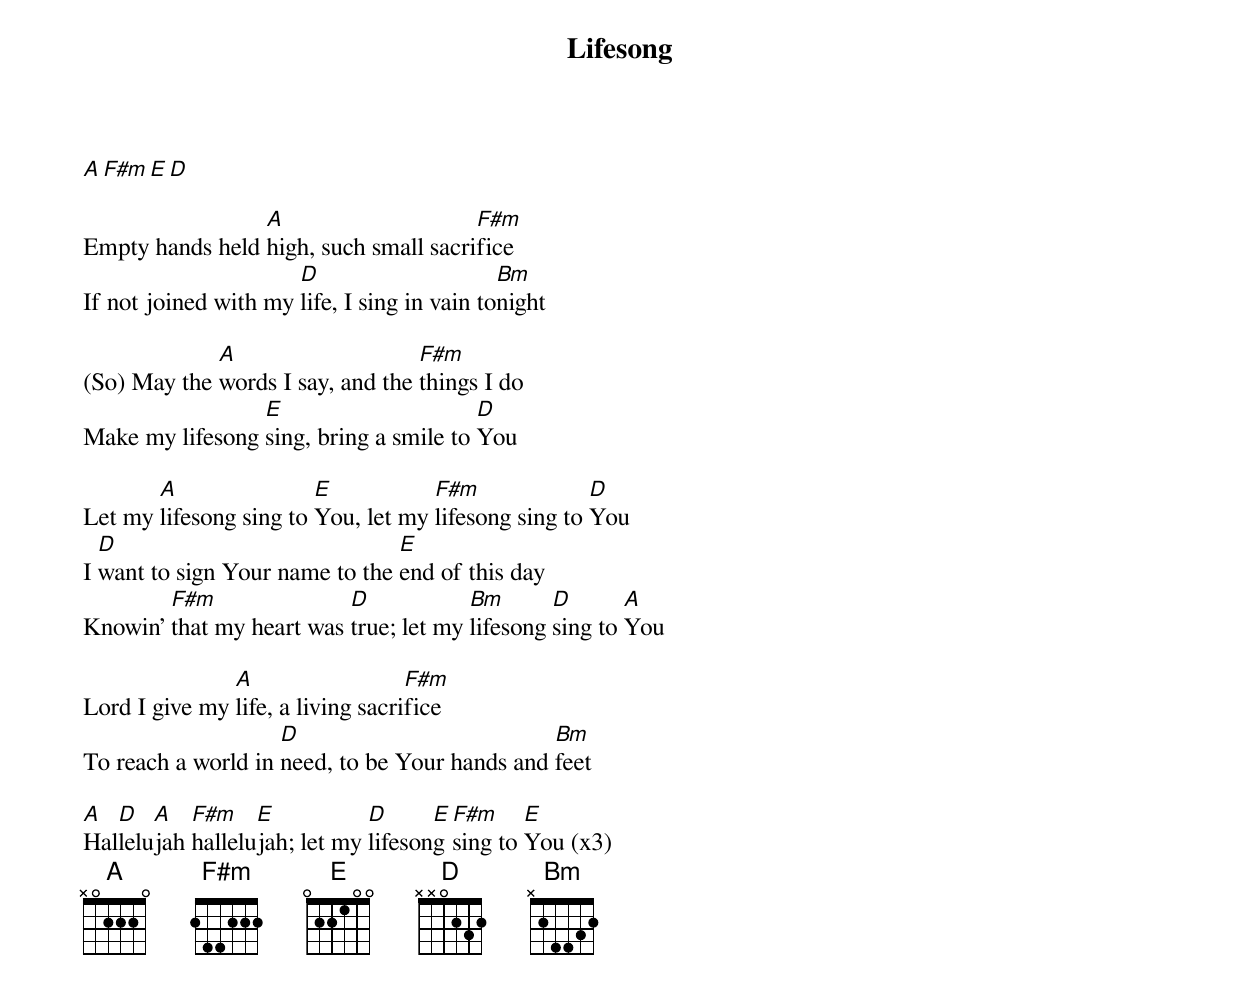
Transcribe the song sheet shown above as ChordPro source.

{title: Lifesong}
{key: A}
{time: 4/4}
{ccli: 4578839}
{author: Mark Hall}
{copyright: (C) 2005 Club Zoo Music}

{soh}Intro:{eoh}
[A][F#m][E][D]

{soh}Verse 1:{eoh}
Empty hands held [A]high, such small sacri[F#m]fice
If not joined with my [D]life, I sing in vain to[Bm]night

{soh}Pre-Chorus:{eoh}
(So) May the [A]words I say, and the [F#m]things I do
Make my lifesong [E]sing, bring a smile to [D]You

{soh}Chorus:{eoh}
Let my [A]lifesong sing to [E]You, let my [F#m]lifesong sing to [D]You
I [D]want to sign Your name to the [E]end of this day
Knowin' [F#m]that my heart was [D]true; let my [Bm]lifesong [D]sing to [A]You

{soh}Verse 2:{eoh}
Lord I give my [A]life, a living sacri[F#m]fice
To reach a world in [D]need, to be Your hands and [Bm]feet

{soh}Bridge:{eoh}
[A]Hal[D]lelu[A]jah [F#m]hallelu[E]jah; let my [D]lifeson[E]g [F#m]sing to [E]You (x3)
